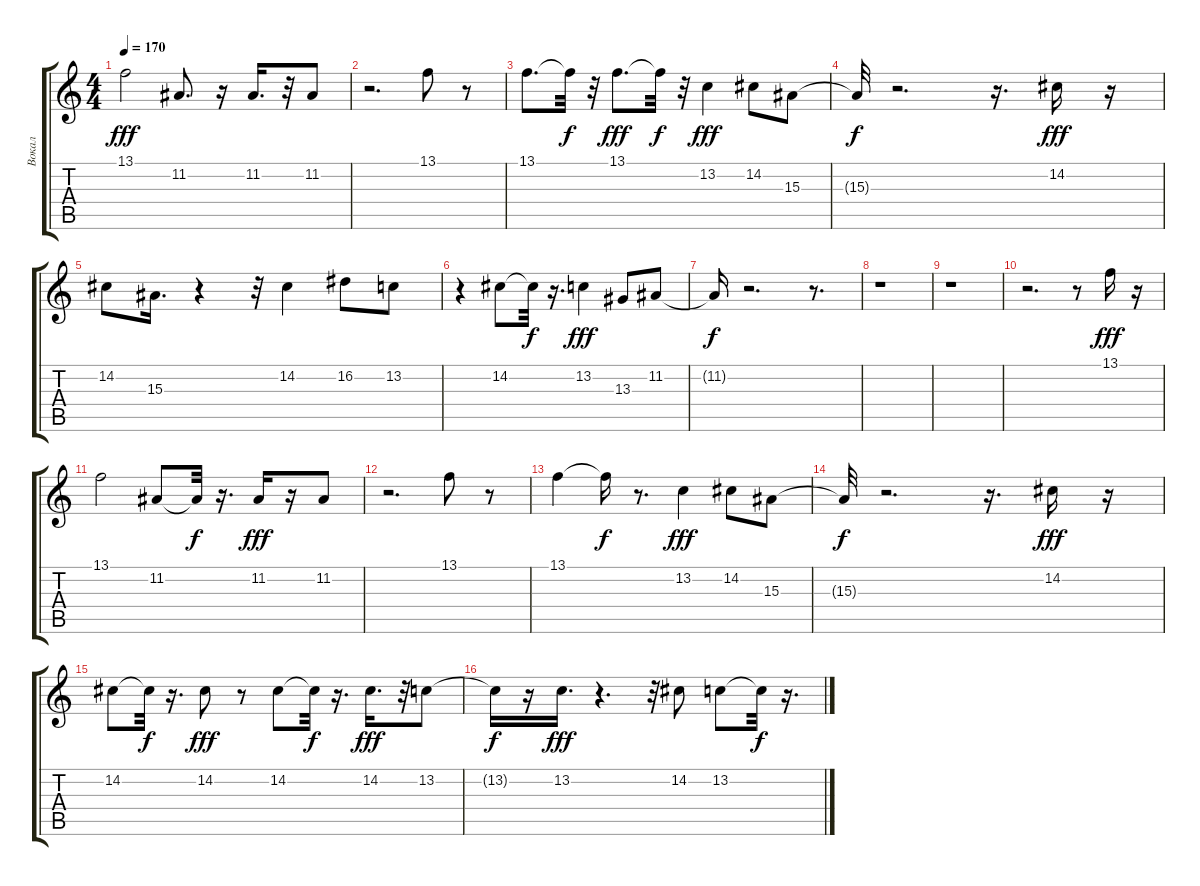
\track ("Вокал" "Вокал") {instrument altosax}
\staff {score tabs}
\tuning (E4 B3 G3 D3 A2 E2) {hide}
\ts (4 4)
\tempo 170
\clef g2
\ks c
13.1.2{dy fff} 11.2.8{d} r.16 11.2.16{d} r.32 11.2.8 |
r.2{d} 13.1.8 r.8 |
13.1.8{d} 13.1{t}.32{dy f} r.32 13.1.8{d dy fff} 13.1{t}.32{dy f} r.32 13.2.4{dy fff} 14.2.8 15.3.8 |
15.3{t}.32{dy f} r.2{d} r.16{d} 14.2.16{dy fff} r.16 |
14.2.8 15.3.16{d} r.4 r.32 14.2.4 16.2.8 13.2.8 |
r.4 14.2.8 14.2{t}.32{dy f} r.16{d} 13.2.4{dy fff} 13.3.8 11.2.8 |
11.2{t}.16{dy f} r.2{d} r.8{d} |
r.1 |
r.1 |
r.2{d} r.8 13.1.16{dy fff} r.16 |
13.1.2 11.2.8 11.2{t}.32{dy f} r.16{d} 11.2.16{dy fff} r.16 11.2.8 |
r.2{d} 13.1.8 r.8 |
13.1.4 13.1{t}.16{dy f} r.8{d} 13.2.4{dy fff} 14.2.8 15.3.8 |
15.3{t}.32{dy f} r.2{d} r.16{d} 14.2.16{dy fff} r.16 |
14.2.8 14.2{t}.32{dy f} r.16{d} 14.2.8{dy fff} r.8 14.2.8 14.2{t}.32{dy f} r.16{d} 14.2.16{d dy fff} r.32 13.2.8 |
13.2{t}.16{dy f} r.16 13.2.16{d dy fff} r.4{d} r.32 14.2.8 13.2.8 13.2{t}.32{dy f} r.16{d}
